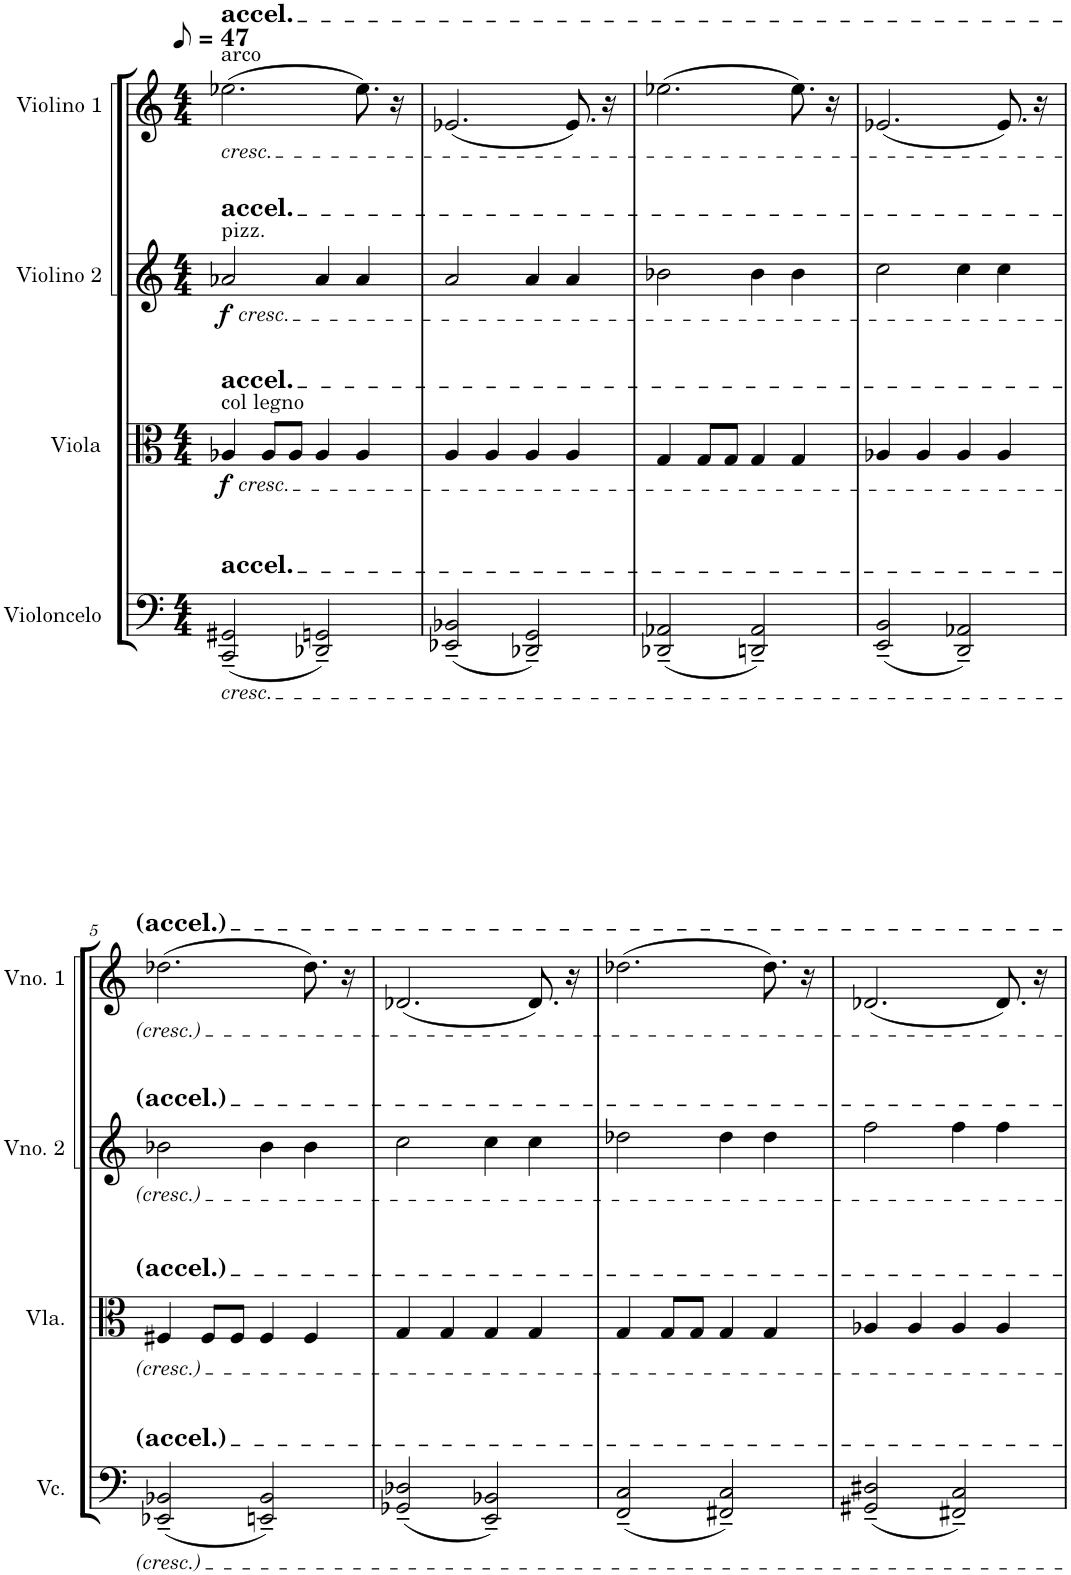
**kern	**kern	**dynam	**kern	**dynam	**kern
*part4	*part3	*part3	*part2	*part2	*part1
*staff4	*staff3	*staff3	*staff2	*staff2	*staff1
*I"Violoncelo	*I"Viola	*	*I"Violino 2	*	*I"Violino 1
*I'Vc.	*I'Vla.	*	*I'Vno. 2	*	*I'Vno. 1
*clefF4	*clefC3	*	*clefG2	*	*clefG2
*k[]	*k[]	*	*k[]	*	*k[]
*M4/4	*M4/4	*	*M4/4	*	*M4/4
*MM24	*MM24	*	*MM24	*	*MM24
=1	=1	=1	=1	=1	=1
!	!	!	!	!	!LO:TX:a:t=arco
!	!	!	!	!	!LO:TX:a:t=accel.
!	!	!	!	!	!LO:TX:b:i:t=cresc.
!	!	!	!LO:TX:a:t=pizz.	!	!
!	!	!	!LO:TX:a:t=accel.	!	!
!	!	!	!LO:TX:b:i:t=cresc.	!	!
!	!LO:TX:a:t=col legno	!	!	!	!
!	!LO:TX:a:t=accel.	!	!	!	!
!	!LO:TX:b:i:t=cresc.	!	!	!	!
!LO:TX:a:t=accel.	!	!	!	!	!
!LO:TX:b:i:t=cresc.	!	!	!	!	!
!	!	!LO:DY:b	!	!LO:DY:b	!
(2CC/~ 2GG#X/~	4A-X/	f	2a-X/	f	(2.ee-X\
.	8A-/L	.	.	.	.
.	8A-/J	.	.	.	.
2DD-X/~ 2GGn/~)	4A-/	.	4a-/	.	.
.	4A-/	.	4a-/	.	8.ee-\)
.	.	.	.	.	16r
=2	=2	=2	=2	=2	=2
(2EE-X/~ 2BB-X/~	4A/	.	2a/	.	(2.e-X/
.	4A/	.	.	.	.
2DD-X/~ 2GG/~)	4A/	.	4a/	.	.
.	4A/	.	4a/	.	8.e-/)
.	.	.	.	.	16r
=3	=3	=3	=3	=3	=3
(2DD-X/~ 2AA-X/~	4G/	.	2b-X\	.	(2.ee-X\
.	8G/L	.	.	.	.
.	8G/J	.	.	.	.
2DDn/~ 2AA-/~)	4G/	.	4b-\	.	.
.	4G/	.	4b-\	.	8.ee-\)
.	.	.	.	.	16r
=4	=4	=4	=4	=4	=4
(2EE/~ 2BB/~	4A-X/	.	2cc\	.	(2.e-X/
.	4A-/	.	.	.	.
2DD/~ 2AA-X/~)	4A-/	.	4cc\	.	.
.	4A-/	.	4cc\	.	8.e-/)
.	.	.	.	.	16r
!!LO:LB:g=z
=5	=5	=5	=5	=5	=5
(2EE-X/~ 2BB-X/~	4F#X/	.	2b-X\	.	(2.dd-X\
.	8F#/L	.	.	.	.
.	8F#/J	.	.	.	.
2EEn/~ 2BB-/~)	4F#/	.	4b-\	.	.
.	4F#/	.	4b-\	.	8.dd-\)
.	.	.	.	.	16r
=6	=6	=6	=6	=6	=6
(2GG-X/~ 2D-X/~	4G/	.	2cc\	.	(2.d-X/
.	4G/	.	.	.	.
2EE/~ 2BB-X/~)	4G/	.	4cc\	.	.
.	4G/	.	4cc\	.	8.d-/)
.	.	.	.	.	16r
=7	=7	=7	=7	=7	=7
(2FF/~ 2C/~	4G/	.	2dd-X\	.	(2.dd-X\
.	8G/L	.	.	.	.
.	8G/J	.	.	.	.
2FF#X/~ 2C/~)	4G/	.	4dd-\	.	.
.	4G/	.	4dd-\	.	8.dd-\)
.	.	.	.	.	16r
=8	=8	=8	=8	=8	=8
(2GG#X/~ 2D#X/~	4A-X/	.	2ff\	.	(2.d-X/
.	4A-/	.	.	.	.
2FF#X/~ 2C/~)	4A-/	.	4ff\	.	.
.	4A-/	.	4ff\	.	8.d-/)
.	.	.	.	.	16r
=	=	=	=	=	=
*-	*-	*-	*-	*-	*-
